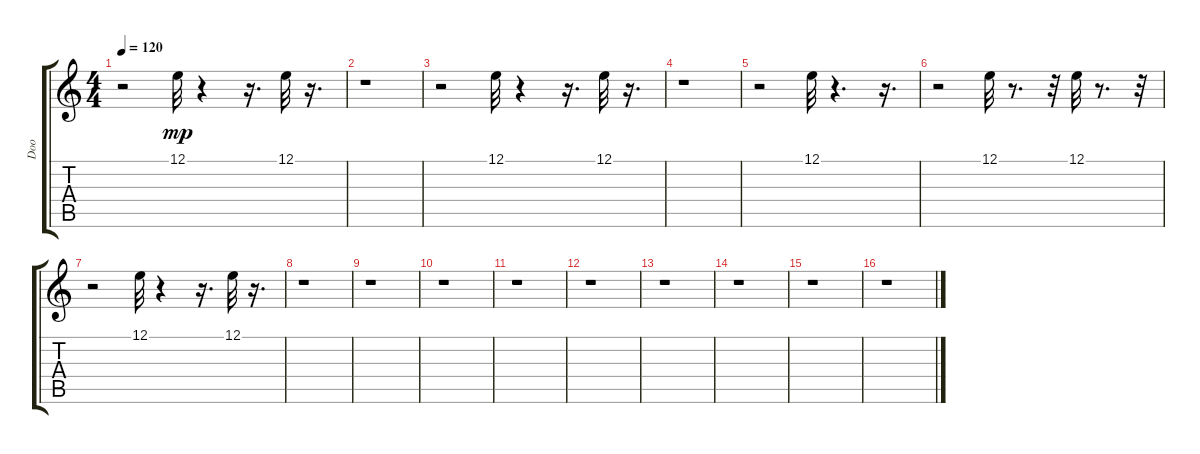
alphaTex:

\track ("Doo                 " "Doo       ") {instrument acousticgrandpiano}
\staff {score tabs}
\tuning (E4 B3 G3 D3 A2 E2) {hide}
\ts (4 4)
\tempo 120
\clef g2
\ks c
r.2{dy mp} 12.1.32 r.4 r.16{d} 12.1.32 r.16{d} |
r.1 |
r.2 12.1.32 r.4 r.16{d} 12.1.32 r.16{d} |
r.1 |
r.2 12.1.32 r.4{d} r.16{d} |
r.2 12.1.32 r.8{d} r.32 12.1.32 r.8{d} r.32 |
r.2 12.1.32 r.4 r.16{d} 12.1.32 r.16{d} |
r.1 |
r.1 |
r.1 |
r.1 |
r.1 |
r.1 |
r.1 |
r.1 |
r.1
